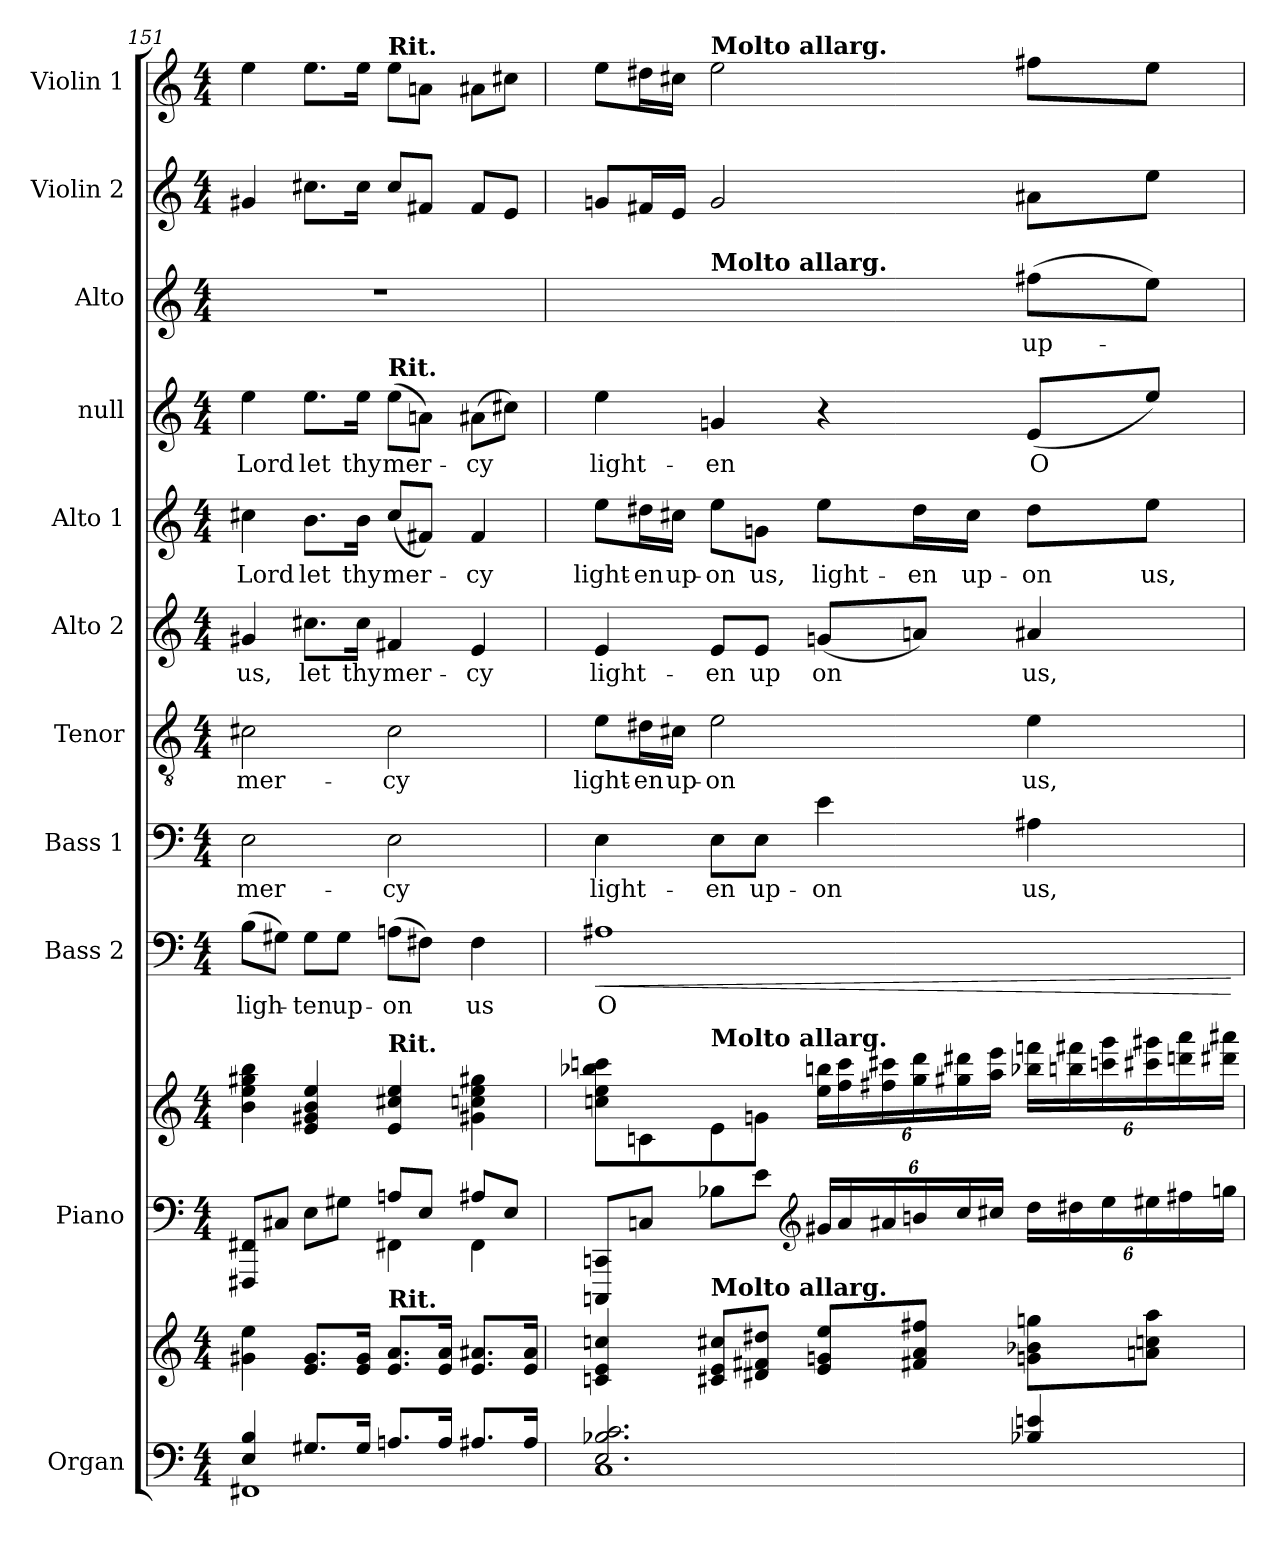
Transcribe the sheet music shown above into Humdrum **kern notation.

**kern	**kern	**kern	**kern	**kern	**text	**dynam	**kern	**text	**kern	**text	**kern	**text	**kern	**text	**kern	**text	**kern	**text	**kern	**kern
*part11	*part11	*part10	*part10	*part9	*part9	*part9	*part8	*part8	*part7	*part7	*part6	*part6	*part5	*part5	*part4	*part4	*part3	*part3	*part2	*part1
*staff13	*staff12	*staff11	*staff10	*staff9	*staff9	*staff9	*staff8	*staff8	*staff7	*staff7	*staff6	*staff6	*staff5	*staff5	*staff4	*staff4	*staff3	*staff3	*staff2	*staff1
*I"Organ	*	*I"Piano	*	*I"Bass 2	*	*	*I"Bass 1	*	*I"Tenor	*	*I"Alto 2	*	*I"Alto 1	*	*I"null	*	*I"Alto	*	*I"Violin 2	*I"Violin 1
*I'Org.	*	*	*	*I'B. 2	*	*	*I'B. 1	*	*I'T.	*	*I'A. 2	*	*I'A. 1	*	*	*	*	*	*I'Vln. 2	*I'Vln. 1
*clefF4	*clefG2	*clefF4	*clefG2	*clefF4	*	*	*clefF4	*	*clefGv2	*	*clefG2	*	*clefG2	*	*clefG2	*	*clefG2	*	*clefG2	*clefG2
*k[]	*k[]	*k[]	*k[]	*k[]	*	*	*k[]	*	*k[]	*	*k[]	*	*k[]	*	*k[]	*	*k[]	*	*k[]	*k[]
*M4/4	*M4/4	*M4/4	*M4/4	*M4/4	*	*	*M4/4	*	*M4/4	*	*M4/4	*	*M4/4	*	*M4/4	*	*M4/4	*	*M4/4	*M4/4
=151	=151	=151	=151	=151	=151	=151	=151	=151	=151	=151	=151	=151	=151	=151	=151	=151	=151	=151	=151	=151
*^	*	*^	*	*	*	*	*	*	*	*	*	*	*	*	*	*	*	*	*	*
!	!	!	!	!	!	!	!LO:LY:b	!	!	!LO:LY:b	!	!LO:LY:b	!	!LO:LY:b	!	!LO:LY:b	!	!LO:LY:b	!	!	!	!
4E/ 4B/	1FF#X	4g#X\ 4ee\	8FFF#X/ 8FF#X/L	2ryy	4b\ 4ee\ 4gg#X\ 4bb\	(>8B\L	ligh-	.	2E\	mer-	2c#X\	mer-	4g#X/	us,	4cc#X\	Lord	4ee\	Lord	1r	.	4g#X/	4ee\
.	.	.	8C#X/J	.	.	8G#X\J)	.	.	.	.	.	.	.	.	.	.	.	.	.	.	.	.
!	!	!	!	!	!	!	!LO:LY:b	!	!	!	!	!	!	!LO:LY:b	!	!LO:LY:b	!	!LO:LY:b	!	!	!	!
8.G#X/L	.	8.e/ 8.g#/L	8E\L	.	4e/ 4g#X/ 4b/ 4ee/	8G#\L	-ten	.	.	.	.	.	8.cc#X\L	let	8.b\L	let	8.ee\L	let	.	.	8.cc#X\L	8.ee\L
!	!	!	!	!	!	!	!LO:LY:b	!	!	!	!	!	!	!	!	!	!	!	!	!	!	!
.	.	.	8G#X\J	.	.	8G#\J	up-	.	.	.	.	.	.	.	.	.	.	.	.	.	.	.
!	!	!	!	!	!	!	!	!	!	!	!	!	!	!LO:LY:b	!	!LO:LY:b	!	!LO:LY:b	!	!	!	!
16G#/Jk	.	16e/ 16g#/Jk	.	.	.	.	.	.	.	.	.	.	16cc#\Jk	thy	16b\Jk	thy	16ee\Jk	thy	.	.	16cc#\Jk	16ee\Jk
!	!	!	!	!	!	!	!	!	!	!	!	!	!	!	!	!	!	!	!	!	!	!LO:TX:a:B:t=Rit.
!	!	!	!	!	!	!	!	!	!	!	!	!	!	!	!	!	!LO:TX:a:B:t=Rit.	!	!	!	!	!
!	!	!	!	!	!LO:TX:a:B:t=Rit.	!	!	!	!	!	!	!	!	!	!	!	!	!	!	!	!	!
!	!	!LO:TX:a:B:t=Rit.	!	!	!	!	!	!	!	!	!	!	!	!	!	!	!	!	!	!	!	!
!	!	!	!	!	!	!	!LO:LY:b	!	!	!LO:LY:b	!	!LO:LY:b	!	!LO:LY:b	!	!LO:LY:b	!	!LO:LY:b	!	!	!	!
8.An/L	.	8.e/ 8.a/L	8An/L	4FF#X\	4e/ 4cc#X/ 4ee/	(>8An\L	-on	.	2E\	-cy	2c#\	-cy	4f#X/	mer-	(<8cc#/L	mer-	(>8ee\L	mer-	.	.	8cc#/L	8ee\L
.	.	.	8E/J	.	.	8F#X\J)	.	.	.	.	.	.	.	.	8f#X/J)	.	8an\J)	.	.	.	8f#X/J	8an\J
16A/Jk	.	16e/ 16a/Jk	.	.	.	.	.	.	.	.	.	.	.	.	.	.	.	.	.	.	.	.
!	!	!	!	!	!	!	!LO:LY:b	!	!	!	!	!	!	!LO:LY:b	!	!LO:LY:b	!	!LO:LY:b	!	!	!	!
8.A#X/L	.	8.e/ 8.a#X/L	8A#X/L	4FF#\	4g#X\ 4ccn\ 4ee\ 4gg#X\	4F#\	us	.	.	.	.	.	4e/	-cy	4f#/	-cy	(>8a#X\L	-cy	.	.	8f#/L	8a#X\L
.	.	.	8E/J	.	.	.	.	.	.	.	.	.	.	.	.	.	8cc#X\J)	.	.	.	8e/J	8cc#X\J
16A#/Jk	.	16e/ 16a#/Jk	.	.	.	.	.	.	.	.	.	.	.	.	.	.	.	.	.	.	.	.
*	*	*	*v	*v	*	*	*	*	*	*	*	*	*	*	*	*	*	*	*	*	*	*
!!LO:PB:g=z
=152	=152	=152	=152	=152	=152	=152	=152	=152	=152	=152	=152	=152	=152	=152	=152	=152	=152	=152	=152	=152	=152
!	!	!	!	!	!	!LO:LY:b	!LO:HP:b	!	!LO:LY:b	!	!LO:LY:b	!	!LO:LY:b	!	!LO:LY:b	!	!LO:LY:b	!	!	!	!
2.E/ 2.B-X/ 2.c/	1C	4cn/ 4e/ 4ccn/	8CCCn/ 8CCn/L	8ccn\ 8ee\ 8bb-X\ 8cccn\L	1A#X	O	<	4E\	light-	8e\L	light-	4e/	light-	8ee\L	light-	4ee\	light-	4ryy	.	8gn/L	8ee\L
!	!	!	!	!	!	!	!	!	!	!	!LO:LY:b	!	!	!	!LO:LY:b	!	!	!	!	!	!
.	.	.	8Cn/J	8cn\	.	.	.	.	.	16d#X\L	-en	.	.	16dd#X\L	-en	.	.	.	.	16f#X/L	16dd#X\L
!	!	!	!	!	!	!	!	!	!	!	!LO:LY:b	!	!	!	!LO:LY:b	!	!	!	!	!	!
.	.	.	.	.	.	.	.	.	.	16c#X\JJ	up-	.	.	16cc#X\JJ	up-	.	.	.	.	16e/JJ	16cc#X\JJ
!	!	!	!	!	!	!	!	!	!	!	!	!	!	!	!	!	!	!	!	!	!LO:TX:a:B:t=Molto allarg.
!	!	!	!	!	!	!	!	!	!	!	!	!	!	!	!	!	!	!LO:TX:a:B:t=Molto allarg.	!	!	!
!	!	!	!	!LO:TX:a:B:t=Molto allarg.	!	!	!	!	!	!	!	!	!	!	!	!	!	!	!	!	!
!	!	!LO:TX:a:B:t=Molto allarg.	!	!	!	!	!	!	!	!	!	!	!	!	!	!	!	!	!	!	!
!	!	!	!	!	!	!	!	!	!LO:LY:b	!	!LO:LY:b	!	!LO:LY:b	!	!LO:LY:b	!	!LO:LY:b	!	!	!	!
.	.	8c#X/ 8e/ 8cc#X/L	8B-X\L	8e\	.	.	.	8E\L	-en	2e\	-on	8e/L	-en	8ee\L	-on	4gn/	-en	4ryy	.	2g/	2ee\
!	!	!	!	!	!	!	!	!	!LO:LY:b	!	!	!	!LO:LY:b	!	!LO:LY:b	!	!	!	!	!	!
.	.	8d#X/ 8f#X/ 8dd#X/J	8e\J	8gn\J	.	.	.	8E\J	up-	.	.	8e/J	up	8gn\J	us,	.	.	.	.	.	.
*	*	*	*clefG2	*	*	*	*	*	*	*	*	*	*	*	*	*	*	*	*	*	*
*	*	*	*Xbrackettup	*Xbrackettup	*	*	*	*	*	*	*	*	*	*	*	*	*	*	*	*	*
!	!	!	!	!	!	!	!	!	!LO:LY:b	!	!	!	!LO:LY:b	!	!LO:LY:b	!	!	!	!	!	!
.	.	8e/ 8gn/ 8ee/L	24g#X/LL	24ee\ 24bbn\LL	.	.	.	4e\	-on	.	.	(<8gn/L	on	8ee\L	light-	4r	.	4ryy	.	.	.
.	.	.	24a/	24ff\ 24ccc\	.	.	.	.	.	.	.	.	.	.	.	.	.	.	.	.	.
.	.	.	24a#X/	24ff#X\ 24ccc#X\	.	.	.	.	.	.	.	.	.	.	.	.	.	.	.	.	.
!	!	!	!	!	!	!	!	!	!	!	!	!	!	!	!LO:LY:b	!	!	!	!	!	!
.	.	8f#X/ 8a/ 8ff#X/J	24bn/	24gg\ 24ddd\	.	.	.	.	.	.	.	8an/J)	.	16dd#i\L	-en	.	.	.	.	.	.
.	.	.	24cc/	24gg#X\ 24ddd#X\	.	.	.	.	.	.	.	.	.	.	.	.	.	.	.	.	.
!	!	!	!	!	!	!	!	!	!	!	!	!	!	!	!LO:LY:b	!	!	!	!	!	!
.	.	.	.	.	.	.	.	.	.	.	.	.	.	16cc#i\JJ	up-	.	.	.	.	.	.
.	.	.	24cc#X/JJ	24aa\ 24eee\JJ	.	.	.	.	.	.	.	.	.	.	.	.	.	.	.	.	.
!	!	!	!	!	!	!	!	!	!LO:LY:b	!	!LO:LY:b	!	!LO:LY:b	!	!LO:LY:b	!	!LO:LY:b	!	!LO:LY:b	!	!
4B-X/ 4en/	.	8gn\ 8b-X\ 8ggn\L	24dd\LL	24bb-X\ 24fffn\LL	.	.	.	4A#X\	us,	4e\	us,	4a#X/	us,	8dd#\L	-on	(<8e/L	O	(>8ff#X\L	up-	8a#X\L	8ff#X\L
.	.	.	24dd#X\	24bbn\ 24fff#X\	.	.	.	.	.	.	.	.	.	.	.	.	.	.	.	.	.
.	.	.	24ee\	24cccn\ 24ggg\	.	.	.	.	.	.	.	.	.	.	.	.	.	.	.	.	.
!	!	!	!	!	!	!	!	!	!	!	!	!	!	!	!LO:LY:b	!	!	!	!	!	!
.	.	8an\ 8ccn\ 8aa\J	24ee#X\	24ccc#X\ 24ggg#X\	.	.	.	.	.	.	.	.	.	8ee\J	us,	8ee/J)	.	8ee\J)	.	8ee\J	8ee\J
.	.	.	24ff#X\	24dddn\ 24aaa\	.	.	.	.	.	.	.	.	.	.	.	.	.	.	.	.	.
.	.	.	24ggn\JJ	24ddd#X\ 24aaa#X\JJ	.	.	.	.	.	.	.	.	.	.	.	.	.	.	.	.	.
*v	*v	*	*	*	*	*	*	*	*	*	*	*	*	*	*	*	*	*	*	*	*
.	.	.	.	.	.	[	.	.	.	.	.	.	.	.	.	.	.	.	.	.
=	=	=	=	=	=	=	=	=	=	=	=	=	=	=	=	=	=	=	=	=
*-	*-	*-	*-	*-	*-	*-	*-	*-	*-	*-	*-	*-	*-	*-	*-	*-	*-	*-	*-	*-
